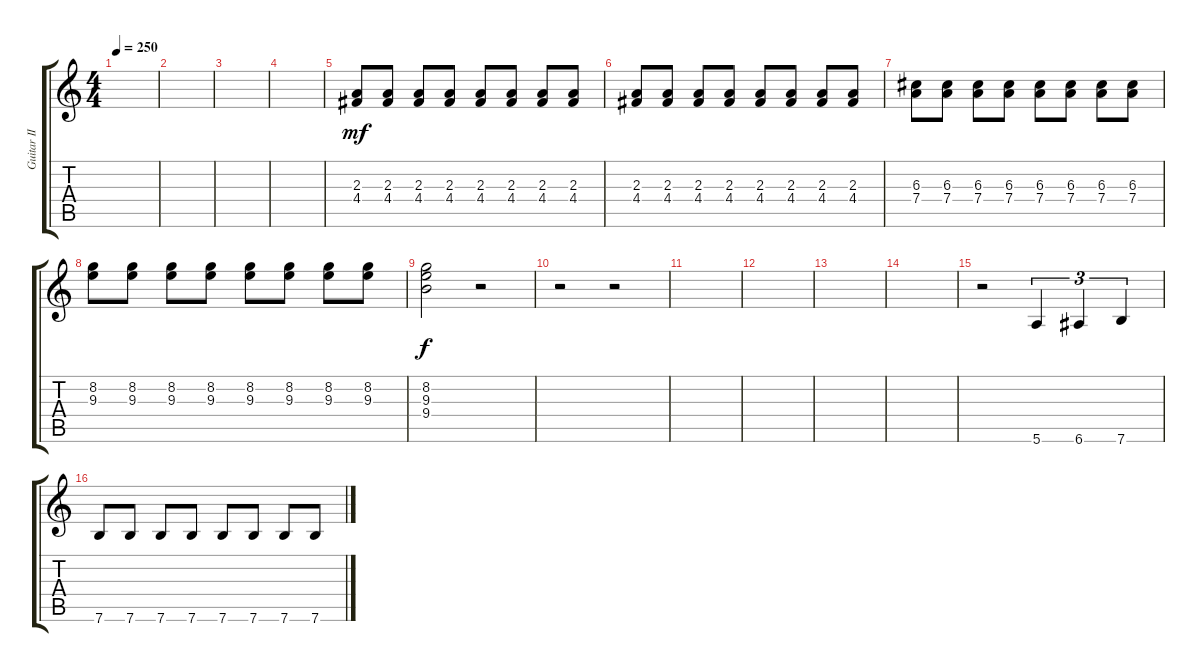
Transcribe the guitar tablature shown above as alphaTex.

\track ("Guitar II" "Guitar II") {instrument overdrivenguitar}
\staff {score tabs}
\tuning (E4 B3 G3 D3 A2 E2) {hide}
\ts (4 4)
\tempo 250
\clef g2
\ks c
|
|
|
|
(2.3 4.4).8{dy mf} (2.3 4.4).8 (2.3 4.4).8 (2.3 4.4).8 (2.3 4.4).8 (2.3 4.4).8 (2.3 4.4).8 (2.3 4.4).8 |
(2.3 4.4).8 (2.3 4.4).8 (2.3 4.4).8 (2.3 4.4).8 (2.3 4.4).8 (2.3 4.4).8 (2.3 4.4).8 (2.3 4.4).8 |
(6.3 7.4).8 (6.3 7.4).8 (6.3 7.4).8 (6.3 7.4).8 (6.3 7.4).8 (6.3 7.4).8 (6.3 7.4).8 (6.3 7.4).8 |
(8.2 9.3).8 (8.2 9.3).8 (8.2 9.3).8 (8.2 9.3).8 (8.2 9.3).8 (8.2 9.3).8 (8.2 9.3).8 (8.2 9.3).8 |
(8.2 9.3 9.4).2{dy f} r.2 |
r.2 r.2 |
|
|
|
|
r.2 5.6.4{tu (3 2)} 6.6.4{tu (3 2)} 7.6.4{tu (3 2)} |
7.6.8 7.6.8 7.6.8 7.6.8 7.6.8 7.6.8 7.6.8 7.6.8
